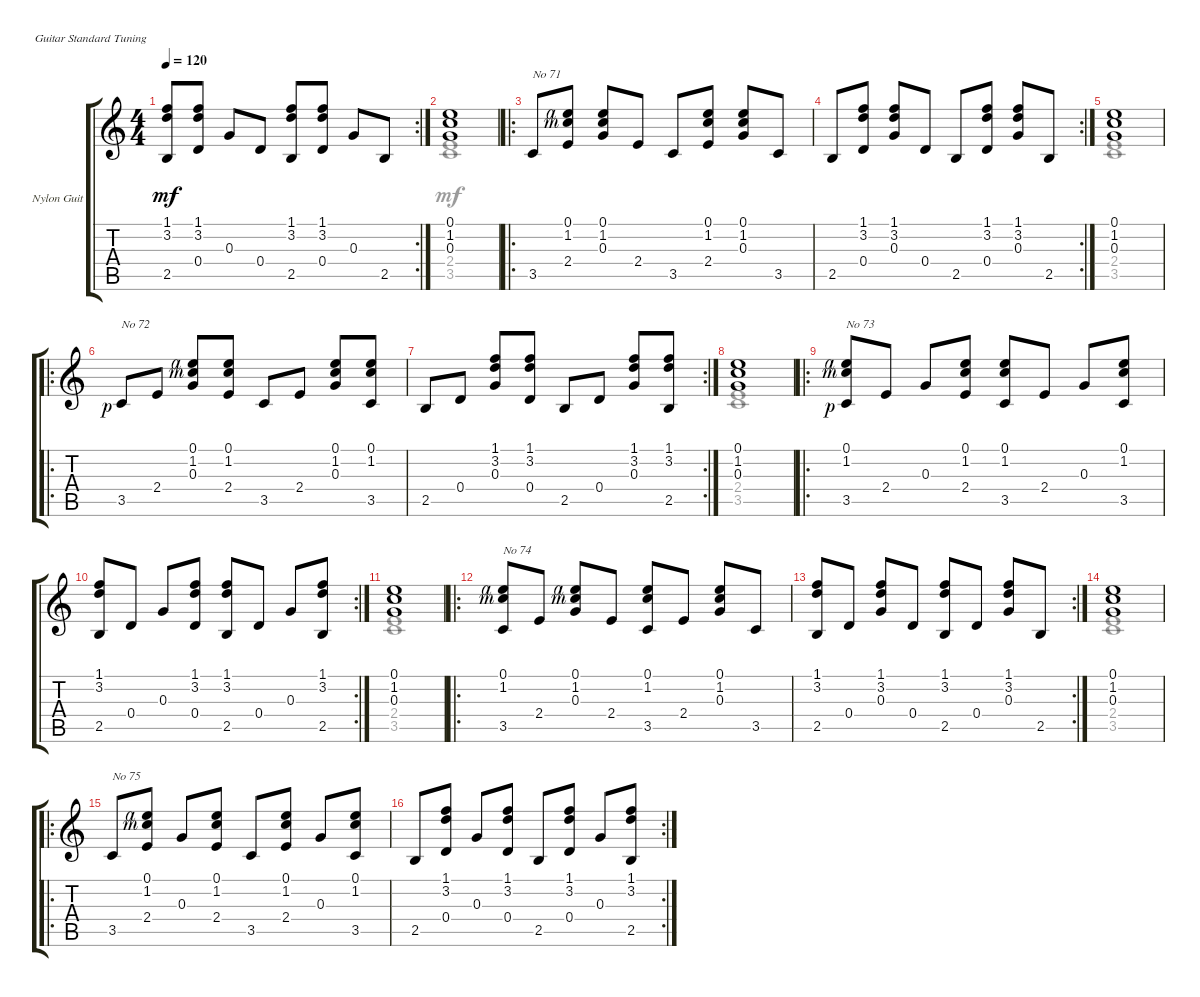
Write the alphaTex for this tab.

\defaultSystemsLayout 4
\bracketExtendMode groupsimilarinstruments
\firstSystemTrackNameOrientation horizontal
\otherSystemsTrackNameOrientation horizontal
\track ("Nylon Guitar" "Nylon Guit") {instrument acousticguitarsteel}
\staff {score tabs}
\tuning (E4 B3 G3 D3 A2 E2)
\voice
\rc 2
\ts (4 4)
\tempo 120
\clef g2
\scale
0.405868
\ks c
(2.5 1.1 3.2).8{dy mf} (0.4 3.2 1.1).8 0.3.8 0.4.8 (2.5 3.2 1.1).8 (0.4 1.1 3.2).8 0.3.8 2.5.8 |
\scale
0.168704 (0.1 1.2 0.3).1 |
\ro
\scale
0.443128 3.5.8{txt "No 71"} (2.4 1.2{rf 3} 0.1{rf 4}).8 (0.3 0.1 1.2).8 2.4.8 3.5.8 (2.4 0.1 1.2).8 (0.3 1.2 0.1).8 3.5.8 |
\rc 2
\scale
0.393365 2.5.8 (0.4 3.2 1.1).8 (0.3 3.2 1.1).8 0.4.8 2.5.8 (0.4 1.1 3.2).8 (0.3 3.2 1.1).8 2.5.8 |
\scale
0.163507 (0.1 1.2 0.3).1 |
\ro
\scale
0.456019 3.5{rf 1}.8{txt "No 72"} 2.4.8 (0.3 0.1{rf 4} 1.2{rf 3}).8 (2.4 0.1 1.2).8 3.5.8 2.4.8 (0.3 1.2 0.1).8 (3.5 0.1 1.2).8 |
\rc 2
\scale
0.384259 2.5.8 0.4.8 (0.3 3.2 1.1).8 (0.4 1.1 3.2).8 2.5.8 0.4.8 (0.3 3.2 1.1).8 (2.5 1.1 3.2).8 |
\scale
0.159722 (0.1 1.2 0.3).1 |
\ro
\scale
0.425428 (3.5{rf 1} 0.1{rf 4} 1.2{rf 3}).8{txt "No 73"} 2.4.8 0.3.8 (2.4 0.1 1.2).8 (3.5 0.1 1.2).8 2.4.8 0.3.8 (3.5 0.1 1.2).8 |
\rc 2
\scale
0.405868 (2.5 1.1 3.2).8 0.4.8 0.3.8 (0.4 1.1 3.2).8 (2.5 1.1 3.2).8 0.4.8 0.3.8 (2.5 1.1 3.2).8 |
\scale
0.168704 (0.1 1.2 0.3).1 |
\ro
\scale
0.435096 (3.5 0.1{rf 4} 1.2{rf 3}).8{txt "No 74"} 2.4.8 (0.3 0.1{rf 4} 1.2{rf 3}).8 2.4.8 (3.5 0.1 1.2).8 2.4.8 (0.3 1.2 0.1).8 3.5.8 |
\rc 2
\scale
0.399038 (2.5 1.1 3.2).8 0.4.8 (0.3 3.2 1.1).8 0.4.8 (2.5 1.1 3.2).8 0.4.8 (0.3 3.2 1.1).8 2.5.8 |
\scale
0.165865 (0.1 1.2 0.3).1 |
\ro
\scale
0.443128 3.5.8{txt "No 75"} (2.4 0.1{rf 4} 1.2{rf 3}).8 0.3.8 (2.4 0.1 1.2).8 3.5.8 (2.4 1.2 0.1).8 0.3.8 (3.5 0.1 1.2).8 |
\rc 2
\scale
0.393365 2.5.8 (0.4 3.2 1.1).8 0.3.8 (0.4 1.1 3.2).8 2.5.8 (0.4 1.1 3.2).8 0.3.8 (2.5 1.1 3.2).8
\voice
\clef g2
\ottava regular
\simile none
\scale
0.405868
\ks c
|
\scale
0.168704 (2.4 3.5).1 |
\scale
0.443128 |
\scale
0.393365 |
\scale
0.163507 (2.4 3.5).1 |
\scale
0.456019 |
\scale
0.384259 |
\scale
0.159722 (2.4 3.5).1 |
\scale
0.425428 |
\scale
0.405868 |
\scale
0.168704 (2.4 3.5).1 |
\scale
0.435096 |
\scale
0.399038 |
\scale
0.165865 (2.4 3.5).1 |
\scale
0.443128 |
\scale
0.393365
